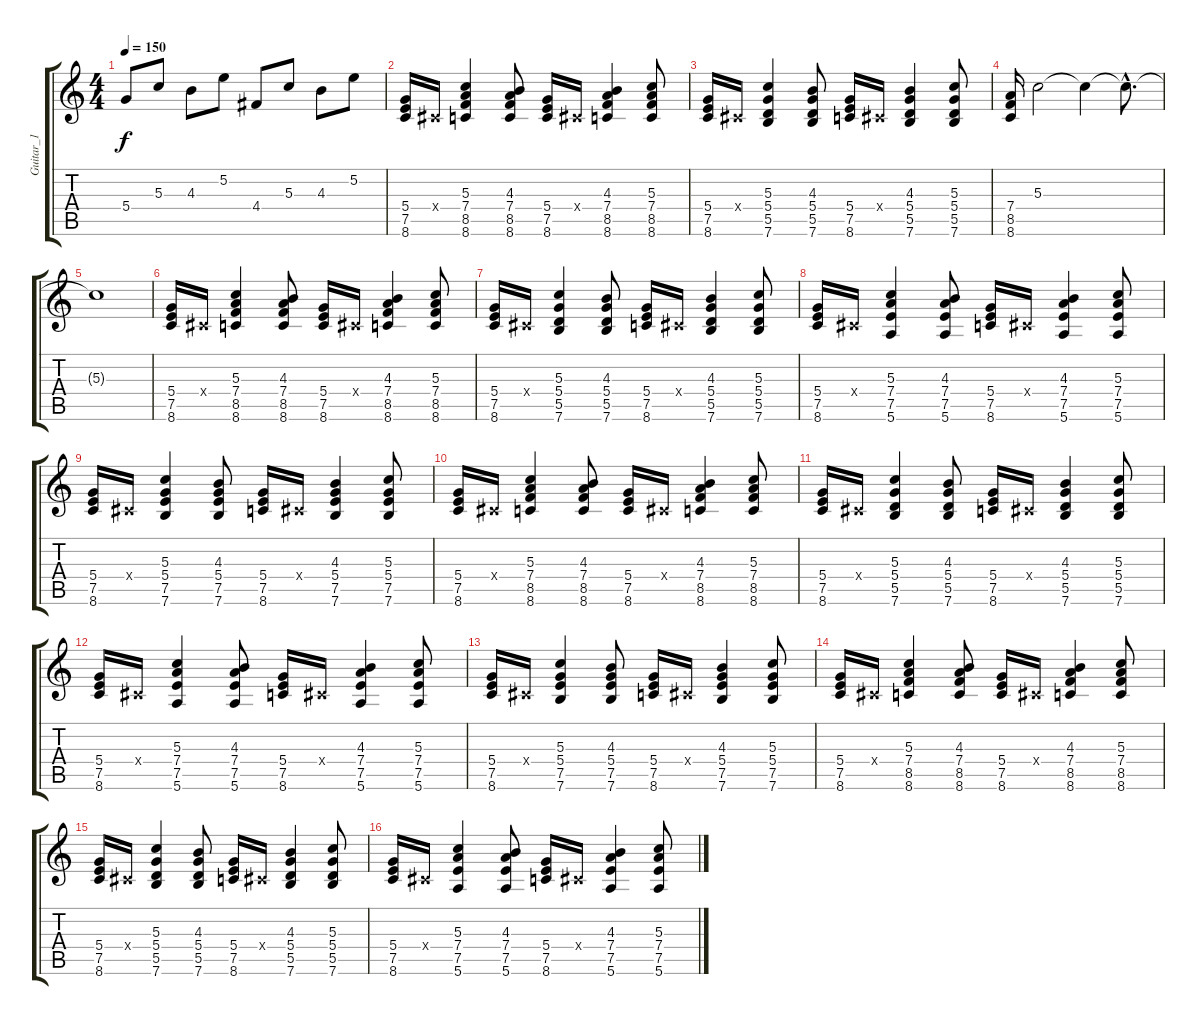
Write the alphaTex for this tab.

\track ("Guitar_1" "Guitar_1") {instrument distortionguitar}
\staff {score tabs}
\tuning (E4 B3 G3 D3 A2 E2) {hide}
\ts (4 4)
\tempo 150
\clef g2
\ks c
5.4.8{dy f} 5.3.8 4.3.8 5.2.8 4.4.8 5.3.8 4.3.8 5.2.8 |
(5.4 7.5 8.6).16 -1.4{x}.16 (5.3 7.4 8.5 8.6).4 (4.3 7.4 8.5 8.6).8 (5.4 7.5 8.6).16 -1.4{x}.16 (4.3 7.4 8.5 8.6).4 (5.3 7.4 8.5 8.6).8 |
(5.4 7.5 8.6).16 -1.4{x}.16 (5.3 5.4 5.5 7.6).4 (4.3 5.4 5.5 7.6).8 (5.4 7.5 8.6).16 -1.4{x}.16 (4.3 5.4 5.5 7.6).4 (5.3 5.4 5.5 7.6).8 |
(7.4 8.5 8.6).16 5.3.2 5.3{t}.4 5.3{hac t}.8{d} |
5.3{t}.1 |
(5.4 7.5 8.6).16 -1.4{x}.16 (5.3 7.4 8.5 8.6).4 (4.3 7.4 8.5 8.6).8 (5.4 7.5 8.6).16 -1.4{x}.16 (4.3 7.4 8.5 8.6).4 (5.3 7.4 8.5 8.6).8 |
(5.4 7.5 8.6).16 -1.4{x}.16 (5.3 5.4 5.5 7.6).4 (4.3 5.4 5.5 7.6).8 (5.4 7.5 8.6).16 -1.4{x}.16 (4.3 5.4 5.5 7.6).4 (5.3 5.4 5.5 7.6).8 |
(5.4 7.5 8.6).16 -1.4{x}.16 (5.3 7.4 7.5 5.6).4 (4.3 7.4 7.5 5.6).8 (5.4 7.5 8.6).16 -1.4{x}.16 (4.3 7.4 7.5 5.6).4 (5.3 7.4 7.5 5.6).8 |
(5.4 7.5 8.6).16 -1.4{x}.16 (5.3 5.4 7.5 7.6).4 (4.3 5.4 7.5 7.6).8 (5.4 7.5 8.6).16 -1.4{x}.16 (4.3 5.4 7.5 7.6).4 (5.3 5.4 7.5 7.6).8 |
(5.4 7.5 8.6).16 -1.4{x}.16 (5.3 7.4 8.5 8.6).4 (4.3 7.4 8.5 8.6).8 (5.4 7.5 8.6).16 -1.4{x}.16 (4.3 7.4 8.5 8.6).4 (5.3 7.4 8.5 8.6).8 |
(5.4 7.5 8.6).16 -1.4{x}.16 (5.3 5.4 5.5 7.6).4 (4.3 5.4 5.5 7.6).8 (5.4 7.5 8.6).16 -1.4{x}.16 (4.3 5.4 5.5 7.6).4 (5.3 5.4 5.5 7.6).8 |
(5.4 7.5 8.6).16 -1.4{x}.16 (5.3 7.4 7.5 5.6).4 (4.3 7.4 7.5 5.6).8 (5.4 7.5 8.6).16 -1.4{x}.16 (4.3 7.4 7.5 5.6).4 (5.3 7.4 7.5 5.6).8 |
(5.4 7.5 8.6).16 -1.4{x}.16 (5.3 5.4 7.5 7.6).4 (4.3 5.4 7.5 7.6).8 (5.4 7.5 8.6).16 -1.4{x}.16 (4.3 5.4 7.5 7.6).4 (5.3 5.4 7.5 7.6).8 |
(5.4 7.5 8.6).16 -1.4{x}.16 (5.3 7.4 8.5 8.6).4 (4.3 7.4 8.5 8.6).8 (5.4 7.5 8.6).16 -1.4{x}.16 (4.3 7.4 8.5 8.6).4 (5.3 7.4 8.5 8.6).8 |
(5.4 7.5 8.6).16 -1.4{x}.16 (5.3 5.4 5.5 7.6).4 (4.3 5.4 5.5 7.6).8 (5.4 7.5 8.6).16 -1.4{x}.16 (4.3 5.4 5.5 7.6).4 (5.3 5.4 5.5 7.6).8 |
(5.4 7.5 8.6).16 -1.4{x}.16 (5.3 7.4 7.5 5.6).4 (4.3 7.4 7.5 5.6).8 (5.4 7.5 8.6).16 -1.4{x}.16 (4.3 7.4 7.5 5.6).4 (5.3 7.4 7.5 5.6).8
